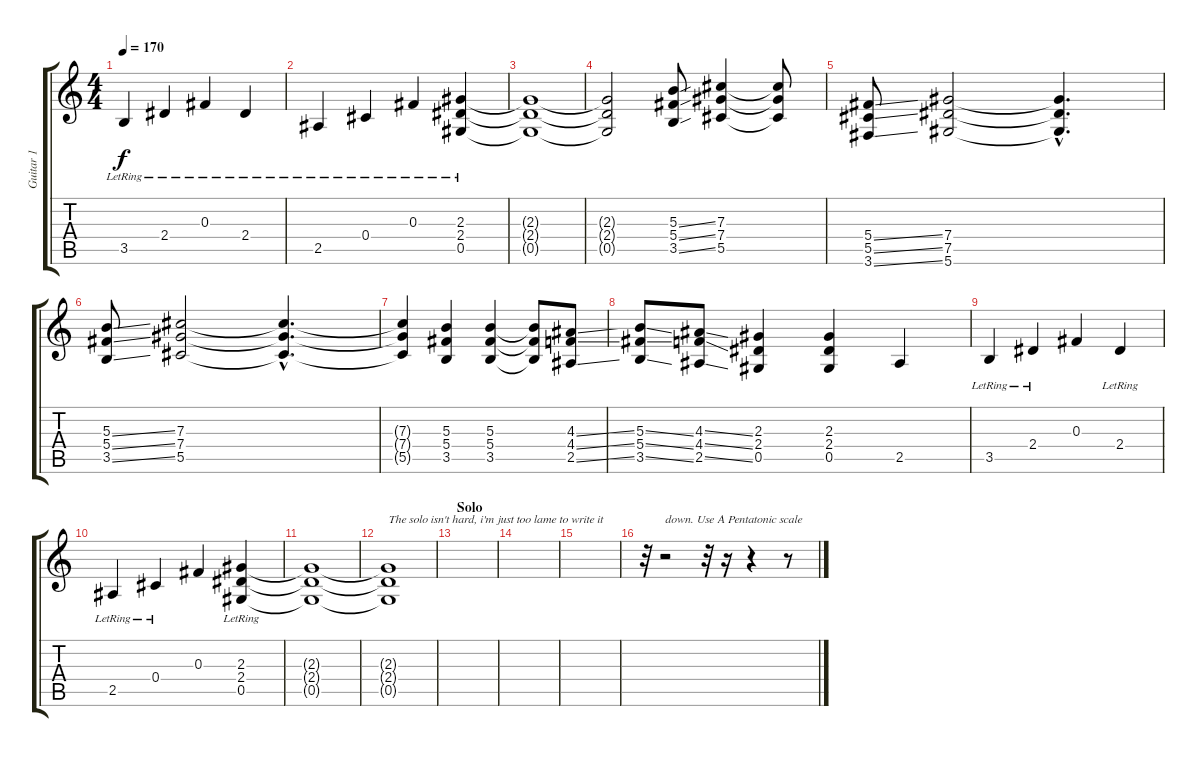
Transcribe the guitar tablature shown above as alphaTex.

\track ("Guitar 1" "Guitar 1") {instrument distortionguitar}
\staff {score tabs}
\tuning (Eb4 Bb3 Gb3 Db3 Ab2 Eb2) {hide}
\ts (4 4)
\tempo 170
\clef g2
\ks c
3.5{lr}.4{dy f} 2.4{lr}.4 0.3{lr}.4 2.4{lr}.4 |
2.5{lr}.4 0.4{lr}.4 0.3{lr}.4 (2.3{lr} 2.4{lr} 0.5{lr}).4 |
(2.3{t} 2.4{t} 0.5{t}).1 |
(2.3{t} 2.4{t} 0.5{t}).2 (5.3{ss} 5.4{ss} 3.5{ss}).8 (7.3 7.4 5.5).4 (7.3{t} 7.4{t} 5.5{t}).8 |
(5.4{ss} 5.5{ss} 3.6{ss}).8 (7.4 7.5 5.6).2 (7.4{hac t} 7.5{hac t} 5.6{hac t}).4{d} |
(5.3{ss} 5.4{ss} 3.5{ss}).8 (7.3 7.4 5.5).2 (7.3{hac t} 7.4{hac t} 5.5{hac t}).4{d} |
(7.3{t} 7.4{t} 5.5{t}).4 (5.3 5.4 3.5).4 (5.3 5.4 3.5).4 (5.3{t} 5.4{t} 3.5{t}).8 (4.3{ss} 4.4{ss} 2.5{ss}).8 |
(5.3{ss} 5.4{ss} 3.5{ss}).8 (4.3{ss} 4.4{ss} 2.5{ss}).8 (2.3 2.4 0.5).4 (2.3 2.4 0.5).4 2.5.4 |
3.5{lr}.4 2.4{lr}.4 0.3.4 2.4{lr}.4 |
2.5{lr}.4 0.4{lr}.4 0.3.4 (2.3 2.4{lr} 0.5{lr}).4 |
(2.3{t} 2.4{t} 0.5{t}).1 |
(2.3{t} 2.4{t} 0.5{t}).1{txt "The solo isn't hard, i'm just too lame to write it"} |
\section ("" "Solo")
|
|
|
r.32 r.2{txt "down. Use A Pentatonic scale"} r.32 r.16 r.4 r.8
